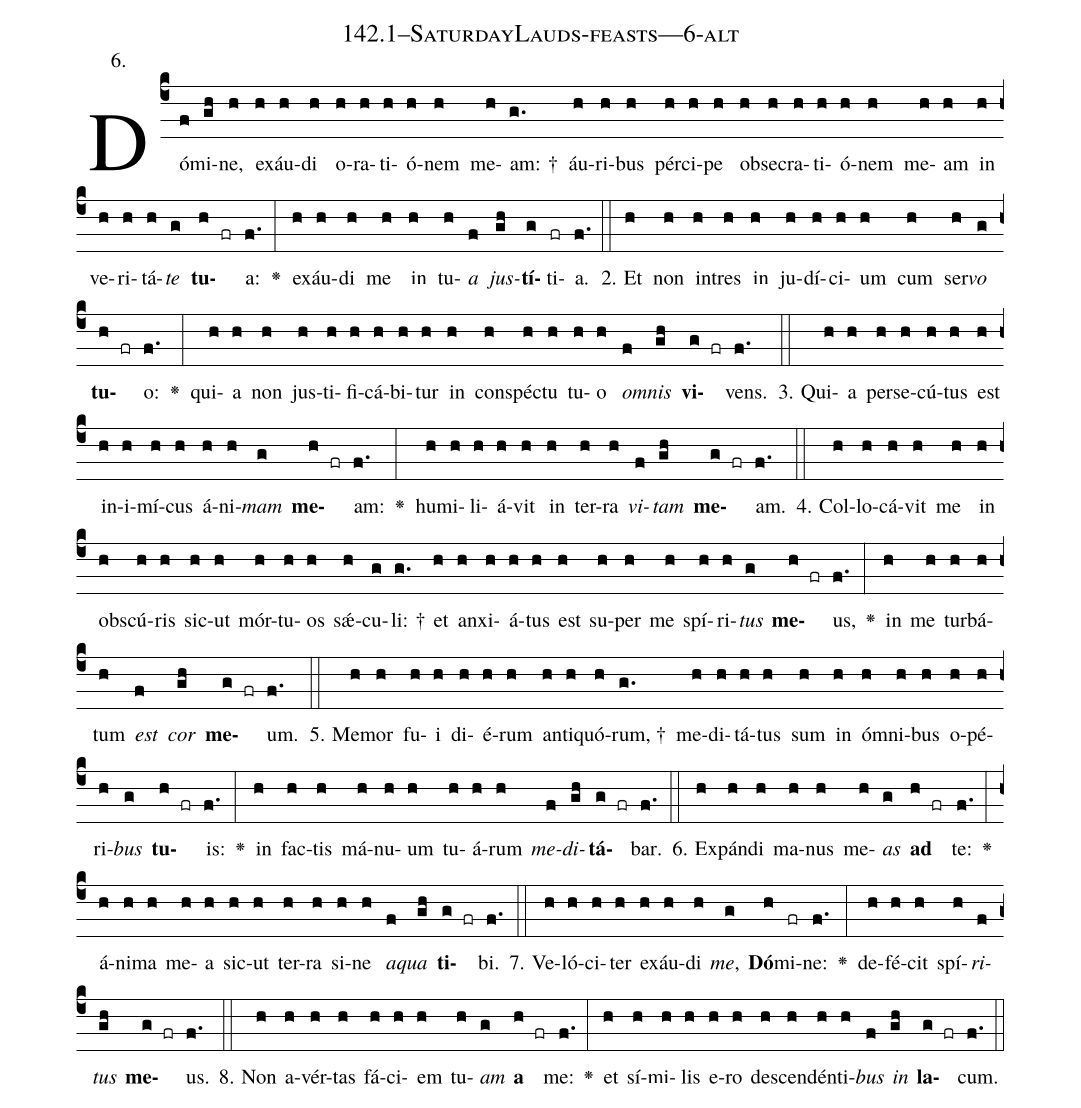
name: 142.1--SaturdayLauds-feasts---6-alt;
annotation: 6.;
%%
(c4)Dó(f)mi(gh)ne,(h) ex(h)áu(h)di(h) o(h)ra(h)ti(h)ó(h)nem(h) me(h)am: †(g.) áu(h)ri(h)bus(h) pér(h)ci(h)pe(h) ob(h)se(h)cra(h)ti(h)ó(h)nem(h) me(h)am(h) in(h) ve(h)ri(h)tá(h)<i>te</i>(g) <b>tu</b>(h fr)a:(f.) <v>\greheightstar</v>(:) ex(h)áu(h)di(h) me(h) in(h) tu(h)<i>a</i>(f) <i>jus</i>(gh)<b>tí</b>(g)ti(fr)a.(f.) (::)
2. Et(h) non(h) in(h)tres(h) in(h) ju(h)dí(h)ci(h)um(h) cum(h) ser(h)<i>vo</i>(g) <b>tu</b>(h fr)o:(f.) <v>\greheightstar</v>(:) qui(h)a(h) non(h) jus(h)ti(h)fi(h)cá(h)bi(h)tur(h) in(h) con(h)spéc(h)tu(h) tu(h)o(h) <i>om</i>(f)<i>nis</i>(gh) <b>vi</b>(g fr)vens.(f.) (::)
3. Qui(h)a(h) per(h)se(h)cú(h)tus(h) est(h) in(h)i(h)mí(h)cus(h) á(h)ni(h)<i>mam</i>(g) <b>me</b>(h fr)am:(f.) <v>\greheightstar</v>(:) hu(h)mi(h)li(h)á(h)vit(h) in(h) ter(h)ra(h) <i>vi</i>(f)<i>tam</i>(gh) <b>me</b>(g fr)am.(f.) (::)
4. Col(h)lo(h)cá(h)vit(h) me(h) in(h) obs(h)cú(h)ris(h) sic(h)ut(h) mór(h)tu(h)os(h) sǽ(h)cu(g)li: †(g.) et(h) an(h)xi(h)á(h)tus(h) est(h) su(h)per(h) me(h) spí(h)ri(h)<i>tus</i>(g) <b>me</b>(h fr)us,(f.) <v>\greheightstar</v>(:) in(h) me(h) tur(h)bá(h)tum(h) <i>est</i>(f) <i>cor</i>(gh) <b>me</b>(g fr)um.(f.) (::)
5. Me(h)mor(h) fu(h)i(h) di(h)é(h)rum(h) an(h)ti(h)quó(h)rum, †(g.) me(h)di(h)tá(h)tus(h) sum(h) in(h) óm(h)ni(h)bus(h) o(h)pé(h)ri(h)<i>bus</i>(g) <b>tu</b>(h fr)is:(f.) <v>\greheightstar</v>(:) in(h) fac(h)tis(h) má(h)nu(h)um(h) tu(h)á(h)rum(h) <i>me</i>(f)<i>di</i>(gh)<b>tá</b>(g fr)bar.(f.) (::)
6. Ex(h)pán(h)di(h) ma(h)nus(h) me(h)<i>as</i>(g) <b>ad</b>(h fr) te:(f.) <v>\greheightstar</v>(:) á(h)ni(h)ma(h) me(h)a(h) sic(h)ut(h) ter(h)ra(h) si(h)ne(h) <i>a</i>(f)<i>qua</i>(gh) <b>ti</b>(g fr)bi.(f.) (::)
7. Ve(h)ló(h)ci(h)ter(h) ex(h)áu(h)di(h) <i>me</i>,(g) <b>Dó</b>(h)mi(fr)ne:(f.) <v>\greheightstar</v>(:) de(h)fé(h)cit(h) spí(h)<i>ri</i>(f)<i>tus</i>(gh) <b>me</b>(g fr)us.(f.) (::)
8. Non(h) a(h)vér(h)tas(h) fá(h)ci(h)em(h) tu(h)<i>am</i>(g) <b>a</b>(h fr) me:(f.) <v>\greheightstar</v>(:) et(h) sí(h)mi(h)lis(h) e(h)ro(h) de(h)scen(h)dén(h)ti(h)<i>bus</i>(f) <i>in</i>(gh) <b>la</b>(g fr)cum.(f.) (::)
